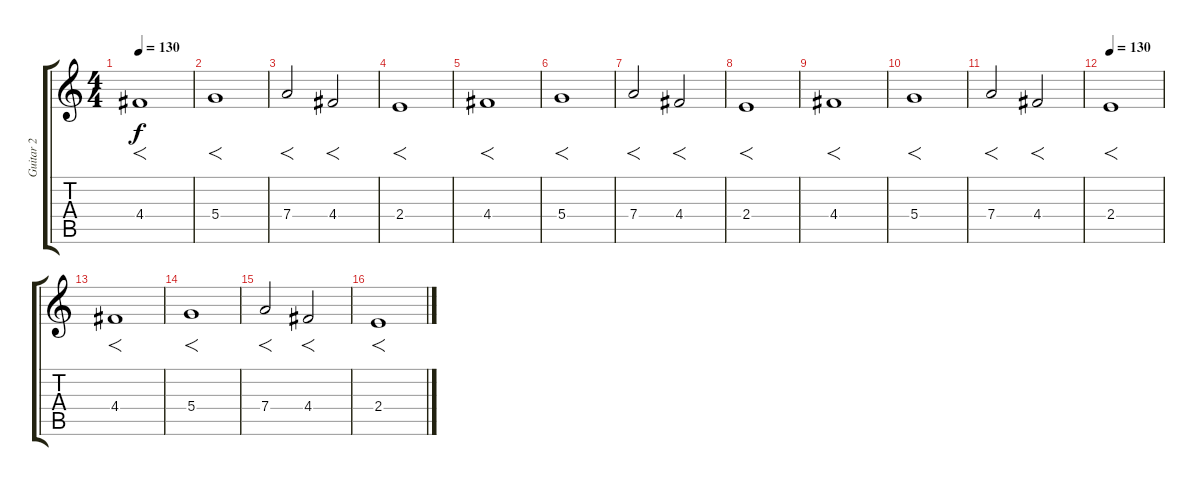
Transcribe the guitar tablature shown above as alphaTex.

\track ("Guitar 2" "Guitar 2") {instrument acousticguitarsteel}
\staff {score tabs}
\tuning (E4 B3 G3 D3 A2 E2) {hide}
\ts (4 4)
\tempo 130
\clef g2
\ks c
4.4.1{f dy f} |
5.4.1{f} |
7.4.2{f} 4.4.2{f} |
2.4.1{f} |
4.4.1{f} |
5.4.1{f} |
7.4.2{f} 4.4.2{f} |
2.4.1{f} |
4.4.1{f} |
5.4.1{f} |
7.4.2{f} 4.4.2{f} |
\tempo 130
2.4.1{f} |
4.4.1{f} |
5.4.1{f} |
7.4.2{f} 4.4.2{f} |
2.4.1{f}
